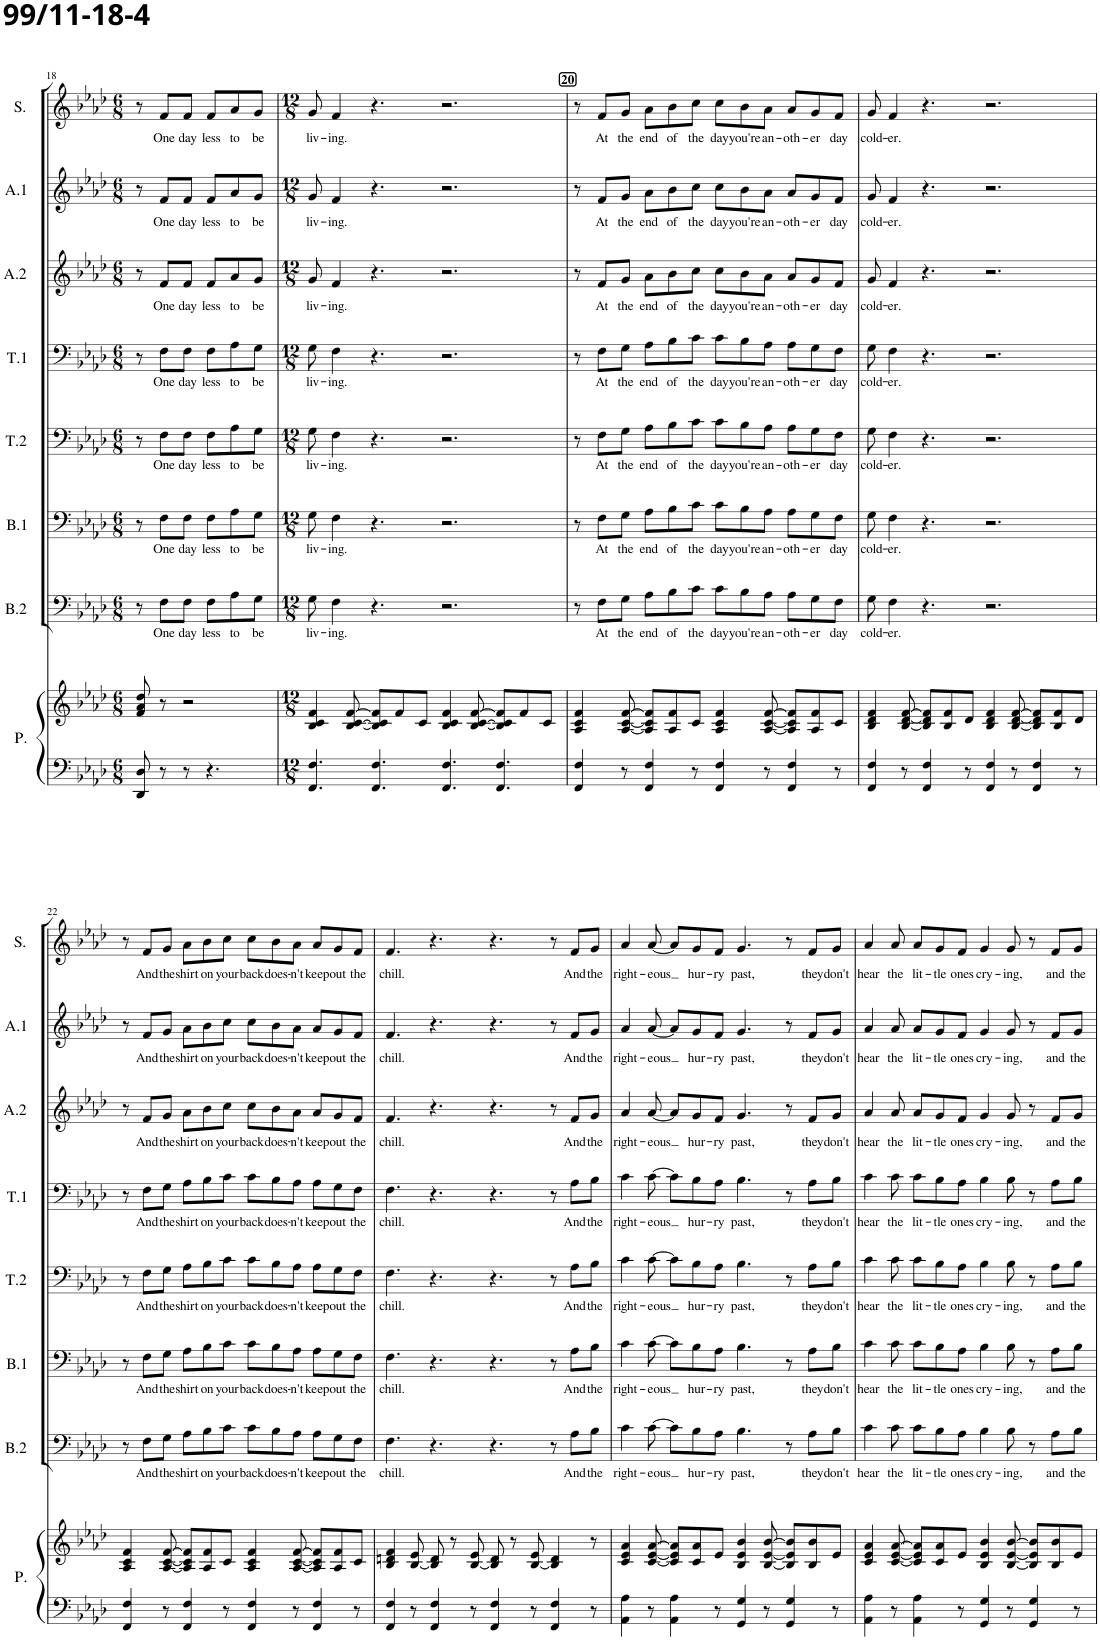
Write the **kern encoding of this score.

**kern	**kern	**kern	**text	**kern	**text	**kern	**text	**kern	**text	**kern	**text	**kern	**text	**kern	**text
*part8	*part8	*part7	*part7	*part6	*part6	*part5	*part5	*part4	*part4	*part3	*part3	*part2	*part2	*part1	*part1
*staff9	*staff8	*staff7	*staff7	*staff6	*staff6	*staff5	*staff5	*staff4	*staff4	*staff3	*staff3	*staff2	*staff2	*staff1	*staff1
*I"Piano	*	*I"Bass 2	*	*I"Bass 1	*	*I"Tenor 2	*	*I"Tenor 1	*	*I"Alto 2	*	*I"Alto 1	*	*I"Soprano	*
*I'P.	*	*I'B.2	*	*I'B.1	*	*I'T.2	*	*I'T.1	*	*I'A.2	*	*I'A.1	*	*I'S.	*
!!LO:PB:g=z
*clefF4	*clefG2	*clefF4	*	*clefF4	*	*clefF4	*	*clefF4	*	*clefG2	*	*clefG2	*	*clefG2	*
*k[b-e-a-d-]	*k[b-e-a-d-]	*k[b-e-a-d-]	*	*k[b-e-a-d-]	*	*k[b-e-a-d-]	*	*k[b-e-a-d-]	*	*k[b-e-a-d-]	*	*k[b-e-a-d-]	*	*k[b-e-a-d-]	*
*M6/8	*M6/8	*M6/8	*	*M6/8	*	*M6/8	*	*M6/8	*	*M6/8	*	*M6/8	*	*M6/8	*
=18	=18	=18	=18	=18	=18	=18	=18	=18	=18	=18	=18	=18	=18	=18	=18
8DD-/ 8D-/	8f/ 8a-/ 8dd-/	8r	.	8r	.	8r	.	8r	.	8r	.	8r	.	8r	.
!	!	!	!LO:LY:b	!	!LO:LY:b	!	!LO:LY:b	!	!LO:LY:b	!	!LO:LY:b	!	!LO:LY:b	!	!LO:LY:b
8r	8r	8F\L	One	8F\L	One	8F\L	One	8F\L	One	8f/L	One	8f/L	One	8f/L	One
!	!	!	!LO:LY:b	!	!LO:LY:b	!	!LO:LY:b	!	!LO:LY:b	!	!LO:LY:b	!	!LO:LY:b	!	!LO:LY:b
8r	2r	8F\J	day	8F\J	day	8F\J	day	8F\J	day	8f/J	day	8f/J	day	8f/J	day
!	!	!	!LO:LY:b	!	!LO:LY:b	!	!LO:LY:b	!	!LO:LY:b	!	!LO:LY:b	!	!LO:LY:b	!	!LO:LY:b
4.r	.	8F\L	less	8F\L	less	8F\L	less	8F\L	less	8f/L	less	8f/L	less	8f/L	less
!	!	!	!LO:LY:b	!	!LO:LY:b	!	!LO:LY:b	!	!LO:LY:b	!	!LO:LY:b	!	!LO:LY:b	!	!LO:LY:b
.	.	8A-\	to	8A-\	to	8A-\	to	8A-\	to	8a-/	to	8a-/	to	8a-/	to
!	!	!	!LO:LY:b	!	!LO:LY:b	!	!LO:LY:b	!	!LO:LY:b	!	!LO:LY:b	!	!LO:LY:b	!	!LO:LY:b
.	.	8G\J	be	8G\J	be	8G\J	be	8G\J	be	8g/J	be	8g/J	be	8g/J	be
=19	=19	=19	=19	=19	=19	=19	=19	=19	=19	=19	=19	=19	=19	=19	=19
*M12/8	*M12/8	*M12/8	*	*M12/8	*	*M12/8	*	*M12/8	*	*M12/8	*	*M12/8	*	*M12/8	*
!	!	!	!LO:LY:b	!	!LO:LY:b	!	!LO:LY:b	!	!LO:LY:b	!	!LO:LY:b	!	!LO:LY:b	!	!LO:LY:b
4.FF/ 4.F/	4B-/ 4c/ 4f/	8G\	liv-	8G\	liv-	8G\	liv-	8G\	liv-	8g/	liv-	8g/	liv-	8g/	liv-
!	!	!	!LO:LY:b	!	!LO:LY:b	!	!LO:LY:b	!	!LO:LY:b	!	!LO:LY:b	!	!LO:LY:b	!	!LO:LY:b
.	.	4F\	-ing.	4F\	-ing.	4F\	-ing.	4F\	-ing.	4f/	-ing.	4f/	-ing.	4f/	-ing.
.	[8B-/ [8c/ [8f/	.	.	.	.	.	.	.	.	.	.	.	.	.	.
4.FF/ 4.F/	8B-/] 8c/] 8f/]L	4.r	.	4.r	.	4.r	.	4.r	.	4.r	.	4.r	.	4.r	.
.	8f/	.	.	.	.	.	.	.	.	.	.	.	.	.	.
.	8c/J	.	.	.	.	.	.	.	.	.	.	.	.	.	.
4.FF/ 4.F/	4B-/ 4c/ 4f/	2.r	.	2.r	.	2.r	.	2.r	.	2.r	.	2.r	.	2.r	.
.	[8B-/ [8c/ [8f/	.	.	.	.	.	.	.	.	.	.	.	.	.	.
4.FF/ 4.F/	8B-/] 8c/] 8f/]L	.	.	.	.	.	.	.	.	.	.	.	.	.	.
.	8f/	.	.	.	.	.	.	.	.	.	.	.	.	.	.
.	8c/J	.	.	.	.	.	.	.	.	.	.	.	.	.	.
!!LO:REH:place=s1:a:B:cj:t=20
=20	=20	=20	=20	=20	=20	=20	=20	=20	=20	=20	=20	=20	=20	=20	=20
4FF/ 4F/	4A-/ 4c/ 4f/	8r	.	8r	.	8r	.	8r	.	8r	.	8r	.	8r	.
!	!	!	!LO:LY:b	!	!LO:LY:b	!	!LO:LY:b	!	!LO:LY:b	!	!LO:LY:b	!	!LO:LY:b	!	!LO:LY:b
.	.	8F\L	At	8F\L	At	8F\L	At	8F\L	At	8f/L	At	8f/L	At	8f/L	At
!	!	!	!LO:LY:b	!	!LO:LY:b	!	!LO:LY:b	!	!LO:LY:b	!	!LO:LY:b	!	!LO:LY:b	!	!LO:LY:b
8r	[8A-/ [8c/ [8f/	8G\J	the	8G\J	the	8G\J	the	8G\J	the	8g/J	the	8g/J	the	8g/J	the
!	!	!	!LO:LY:b	!	!LO:LY:b	!	!LO:LY:b	!	!LO:LY:b	!	!LO:LY:b	!	!LO:LY:b	!	!LO:LY:b
4FF/ 4F/	8A-/] 8c/] 8f/]L	8A-\L	end	8A-\L	end	8A-\L	end	8A-\L	end	8a-\L	end	8a-\L	end	8a-\L	end
!	!	!	!LO:LY:b	!	!LO:LY:b	!	!LO:LY:b	!	!LO:LY:b	!	!LO:LY:b	!	!LO:LY:b	!	!LO:LY:b
.	8A-/ 8f/	8B-\	of	8B-\	of	8B-\	of	8B-\	of	8b-\	of	8b-\	of	8b-\	of
!	!	!	!LO:LY:b	!	!LO:LY:b	!	!LO:LY:b	!	!LO:LY:b	!	!LO:LY:b	!	!LO:LY:b	!	!LO:LY:b
8r	8c/J	8c\J	the	8c\J	the	8c\J	the	8c\J	the	8cc\J	the	8cc\J	the	8cc\J	the
!	!	!	!LO:LY:b	!	!LO:LY:b	!	!LO:LY:b	!	!LO:LY:b	!	!LO:LY:b	!	!LO:LY:b	!	!LO:LY:b
4FF/ 4F/	4A-/ 4c/ 4f/	8c\L	day	8c\L	day	8c\L	day	8c\L	day	8cc\L	day	8cc\L	day	8cc\L	day
!	!	!	!LO:LY:b	!	!LO:LY:b	!	!LO:LY:b	!	!LO:LY:b	!	!LO:LY:b	!	!LO:LY:b	!	!LO:LY:b
.	.	8B-\	you're	8B-\	you're	8B-\	you're	8B-\	you're	8b-\	you're	8b-\	you're	8b-\	you're
!	!	!	!LO:LY:b	!	!LO:LY:b	!	!LO:LY:b	!	!LO:LY:b	!	!LO:LY:b	!	!LO:LY:b	!	!LO:LY:b
8r	[8A-/ [8c/ [8f/	8A-\J	an-	8A-\J	an-	8A-\J	an-	8A-\J	an-	8a-\J	an-	8a-\J	an-	8a-\J	an-
!	!	!	!LO:LY:b	!	!LO:LY:b	!	!LO:LY:b	!	!LO:LY:b	!	!LO:LY:b	!	!LO:LY:b	!	!LO:LY:b
4FF/ 4F/	8A-/] 8c/] 8f/]L	8A-\L	-oth-	8A-\L	-oth-	8A-\L	-oth-	8A-\L	-oth-	8a-/L	-oth-	8a-/L	-oth-	8a-/L	-oth-
!	!	!	!LO:LY:b	!	!LO:LY:b	!	!LO:LY:b	!	!LO:LY:b	!	!LO:LY:b	!	!LO:LY:b	!	!LO:LY:b
.	8A-/ 8f/	8G\	-er	8G\	-er	8G\	-er	8G\	-er	8g/	-er	8g/	-er	8g/	-er
!	!	!	!LO:LY:b	!	!LO:LY:b	!	!LO:LY:b	!	!LO:LY:b	!	!LO:LY:b	!	!LO:LY:b	!	!LO:LY:b
8r	8c/J	8F\J	day	8F\J	day	8F\J	day	8F\J	day	8f/J	day	8f/J	day	8f/J	day
=21	=21	=21	=21	=21	=21	=21	=21	=21	=21	=21	=21	=21	=21	=21	=21
!	!	!	!LO:LY:b	!	!LO:LY:b	!	!LO:LY:b	!	!LO:LY:b	!	!LO:LY:b	!	!LO:LY:b	!	!LO:LY:b
4FF/ 4F/	4B-/ 4d-/ 4f/	8G\	cold-	8G\	cold-	8G\	cold-	8G\	cold-	8g/	cold-	8g/	cold-	8g/	cold-
!	!	!	!LO:LY:b	!	!LO:LY:b	!	!LO:LY:b	!	!LO:LY:b	!	!LO:LY:b	!	!LO:LY:b	!	!LO:LY:b
.	.	4F\	-er.	4F\	-er.	4F\	-er.	4F\	-er.	4f/	-er.	4f/	-er.	4f/	-er.
8r	[8B-/ [8d-/ [8f/	.	.	.	.	.	.	.	.	.	.	.	.	.	.
4FF/ 4F/	8B-/] 8d-/] 8f/]L	4.r	.	4.r	.	4.r	.	4.r	.	4.r	.	4.r	.	4.r	.
.	8B-/ 8f/	.	.	.	.	.	.	.	.	.	.	.	.	.	.
8r	8d-/J	.	.	.	.	.	.	.	.	.	.	.	.	.	.
4FF/ 4F/	4B-/ 4d-/ 4f/	2.r	.	2.r	.	2.r	.	2.r	.	2.r	.	2.r	.	2.r	.
8r	[8B-/ [8d-/ [8f/	.	.	.	.	.	.	.	.	.	.	.	.	.	.
4FF/ 4F/	8B-/] 8d-/] 8f/]L	.	.	.	.	.	.	.	.	.	.	.	.	.	.
.	8B-/ 8f/	.	.	.	.	.	.	.	.	.	.	.	.	.	.
8r	8d-/J	.	.	.	.	.	.	.	.	.	.	.	.	.	.
!!LO:LB:g=z
=22	=22	=22	=22	=22	=22	=22	=22	=22	=22	=22	=22	=22	=22	=22	=22
4FF/ 4F/	4A-/ 4c/ 4f/	8r	.	8r	.	8r	.	8r	.	8r	.	8r	.	8r	.
!	!	!	!LO:LY:b	!	!LO:LY:b	!	!LO:LY:b	!	!LO:LY:b	!	!LO:LY:b	!	!LO:LY:b	!	!LO:LY:b
.	.	8F\L	And	8F\L	And	8F\L	And	8F\L	And	8f/L	And	8f/L	And	8f/L	And
!	!	!	!LO:LY:b	!	!LO:LY:b	!	!LO:LY:b	!	!LO:LY:b	!	!LO:LY:b	!	!LO:LY:b	!	!LO:LY:b
8r	[8A-/ [8c/ [8f/	8G\J	the	8G\J	the	8G\J	the	8G\J	the	8g/J	the	8g/J	the	8g/J	the
!	!	!	!LO:LY:b	!	!LO:LY:b	!	!LO:LY:b	!	!LO:LY:b	!	!LO:LY:b	!	!LO:LY:b	!	!LO:LY:b
4FF/ 4F/	8A-/] 8c/] 8f/]L	8A-\L	shirt	8A-\L	shirt	8A-\L	shirt	8A-\L	shirt	8a-\L	shirt	8a-\L	shirt	8a-\L	shirt
!	!	!	!LO:LY:b	!	!LO:LY:b	!	!LO:LY:b	!	!LO:LY:b	!	!LO:LY:b	!	!LO:LY:b	!	!LO:LY:b
.	8A-/ 8f/	8B-\	on	8B-\	on	8B-\	on	8B-\	on	8b-\	on	8b-\	on	8b-\	on
!	!	!	!LO:LY:b	!	!LO:LY:b	!	!LO:LY:b	!	!LO:LY:b	!	!LO:LY:b	!	!LO:LY:b	!	!LO:LY:b
8r	8c/J	8c\J	your	8c\J	your	8c\J	your	8c\J	your	8cc\J	your	8cc\J	your	8cc\J	your
!	!	!	!LO:LY:b	!	!LO:LY:b	!	!LO:LY:b	!	!LO:LY:b	!	!LO:LY:b	!	!LO:LY:b	!	!LO:LY:b
4FF/ 4F/	4A-/ 4c/ 4f/	8c\L	back	8c\L	back	8c\L	back	8c\L	back	8cc\L	back	8cc\L	back	8cc\L	back
!	!	!	!LO:LY:b	!	!LO:LY:b	!	!LO:LY:b	!	!LO:LY:b	!	!LO:LY:b	!	!LO:LY:b	!	!LO:LY:b
.	.	8B-\	does-	8B-\	does-	8B-\	does-	8B-\	does-	8b-\	does-	8b-\	does-	8b-\	does-
!	!	!	!LO:LY:b	!	!LO:LY:b	!	!LO:LY:b	!	!LO:LY:b	!	!LO:LY:b	!	!LO:LY:b	!	!LO:LY:b
8r	[8A-/ [8c/ [8f/	8A-\J	-n't	8A-\J	-n't	8A-\J	-n't	8A-\J	-n't	8a-\J	-n't	8a-\J	-n't	8a-\J	-n't
!	!	!	!LO:LY:b	!	!LO:LY:b	!	!LO:LY:b	!	!LO:LY:b	!	!LO:LY:b	!	!LO:LY:b	!	!LO:LY:b
4FF/ 4F/	8A-/] 8c/] 8f/]L	8A-\L	keep	8A-\L	keep	8A-\L	keep	8A-\L	keep	8a-/L	keep	8a-/L	keep	8a-/L	keep
!	!	!	!LO:LY:b	!	!LO:LY:b	!	!LO:LY:b	!	!LO:LY:b	!	!LO:LY:b	!	!LO:LY:b	!	!LO:LY:b
.	8A-/ 8f/	8G\	out	8G\	out	8G\	out	8G\	out	8g/	out	8g/	out	8g/	out
!	!	!	!LO:LY:b	!	!LO:LY:b	!	!LO:LY:b	!	!LO:LY:b	!	!LO:LY:b	!	!LO:LY:b	!	!LO:LY:b
8r	8c/J	8F\J	the	8F\J	the	8F\J	the	8F\J	the	8f/J	the	8f/J	the	8f/J	the
=23	=23	=23	=23	=23	=23	=23	=23	=23	=23	=23	=23	=23	=23	=23	=23
!	!	!	!LO:LY:b	!	!LO:LY:b	!	!LO:LY:b	!	!LO:LY:b	!	!LO:LY:b	!	!LO:LY:b	!	!LO:LY:b
4FF/ 4F/	4B-/ 4dn/ 4f/	4.F\	chill.	4.F\	chill.	4.F\	chill.	4.F\	chill.	4.f/	chill.	4.f/	chill.	4.f/	chill.
8r	[8B-/ 8e-/	.	.	.	.	.	.	.	.	.	.	.	.	.	.
4FF/ 4F/	8B-/] 8d/	4.r	.	4.r	.	4.r	.	4.r	.	4.r	.	4.r	.	4.r	.
.	8r	.	.	.	.	.	.	.	.	.	.	.	.	.	.
8r	[8B-/ 8e-/	.	.	.	.	.	.	.	.	.	.	.	.	.	.
4FF/ 4F/	8B-/] 8d/	4.r	.	4.r	.	4.r	.	4.r	.	4.r	.	4.r	.	4.r	.
.	8r	.	.	.	.	.	.	.	.	.	.	.	.	.	.
8r	[8B-/ 8e-/	.	.	.	.	.	.	.	.	.	.	.	.	.	.
4FF/ 4F/	4B-/] 4d/	8r	.	8r	.	8r	.	8r	.	8r	.	8r	.	8r	.
!	!	!	!LO:LY:b	!	!LO:LY:b	!	!LO:LY:b	!	!LO:LY:b	!	!LO:LY:b	!	!LO:LY:b	!	!LO:LY:b
.	.	8A-\L	And	8A-\L	And	8A-\L	And	8A-\L	And	8f/L	And	8f/L	And	8f/L	And
!	!	!	!LO:LY:b	!	!LO:LY:b	!	!LO:LY:b	!	!LO:LY:b	!	!LO:LY:b	!	!LO:LY:b	!	!LO:LY:b
8r	8r	8B-\J	the	8B-\J	the	8B-\J	the	8B-\J	the	8g/J	the	8g/J	the	8g/J	the
=24	=24	=24	=24	=24	=24	=24	=24	=24	=24	=24	=24	=24	=24	=24	=24
!	!	!	!LO:LY:b	!	!LO:LY:b	!	!LO:LY:b	!	!LO:LY:b	!	!LO:LY:b	!	!LO:LY:b	!	!LO:LY:b
4AA-\ 4A-\	4c/ 4e-/ 4a-/	4c\	right-	4c\	right-	4c\	right-	4c\	right-	4a-/	right-	4a-/	right-	4a-/	right-
!	!	!	!LO:LY:b	!	!LO:LY:b	!	!LO:LY:b	!	!LO:LY:b	!	!LO:LY:b	!	!LO:LY:b	!	!LO:LY:b
8r	[8c/ [8e-/ [8a-/	[8c\	-eous	[8c\	-eous	[8c\	-eous	[8c\	-eous	[8a-/	-eous	[8a-/	-eous	[8a-/	-eous
4AA-\ 4A-\	8c/] 8e-/] 8a-/]L	8c\L]	.	8c\L]	.	8c\L]	.	8c\L]	.	8a-/L]	.	8a-/L]	.	8a-/L]	.
!	!	!	!LO:LY:b	!	!LO:LY:b	!	!LO:LY:b	!	!LO:LY:b	!	!LO:LY:b	!	!LO:LY:b	!	!LO:LY:b
.	8c/ 8a-/	8B-\	hur-	8B-\	hur-	8B-\	hur-	8B-\	hur-	8g/	hur-	8g/	hur-	8g/	hur-
!	!	!	!LO:LY:b	!	!LO:LY:b	!	!LO:LY:b	!	!LO:LY:b	!	!LO:LY:b	!	!LO:LY:b	!	!LO:LY:b
8r	8e-/J	8A-\J	-ry	8A-\J	-ry	8A-\J	-ry	8A-\J	-ry	8f/J	-ry	8f/J	-ry	8f/J	-ry
!	!	!	!LO:LY:b	!	!LO:LY:b	!	!LO:LY:b	!	!LO:LY:b	!	!LO:LY:b	!	!LO:LY:b	!	!LO:LY:b
4GG/ 4G/	4B-/ 4e-/ 4b-/	4.B-\	past,	4.B-\	past,	4.B-\	past,	4.B-\	past,	4.g/	past,	4.g/	past,	4.g/	past,
8r	[8B-/ [8e-/ [8b-/	.	.	.	.	.	.	.	.	.	.	.	.	.	.
4GG/ 4G/	8B-/] 8e-/] 8b-/]L	8r	.	8r	.	8r	.	8r	.	8r	.	8r	.	8r	.
!	!	!	!LO:LY:b	!	!LO:LY:b	!	!LO:LY:b	!	!LO:LY:b	!	!LO:LY:b	!	!LO:LY:b	!	!LO:LY:b
.	8B-/ 8b-/	8A-\L	they	8A-\L	they	8A-\L	they	8A-\L	they	8f/L	they	8f/L	they	8f/L	they
!	!	!	!LO:LY:b	!	!LO:LY:b	!	!LO:LY:b	!	!LO:LY:b	!	!LO:LY:b	!	!LO:LY:b	!	!LO:LY:b
8r	8e-/J	8B-\J	don't	8B-\J	don't	8B-\J	don't	8B-\J	don't	8g/J	don't	8g/J	don't	8g/J	don't
=25	=25	=25	=25	=25	=25	=25	=25	=25	=25	=25	=25	=25	=25	=25	=25
!	!	!	!LO:LY:b	!	!LO:LY:b	!	!LO:LY:b	!	!LO:LY:b	!	!LO:LY:b	!	!LO:LY:b	!	!LO:LY:b
4AA-\ 4A-\	4c/ 4e-/ 4a-/	4c\	hear	4c\	hear	4c\	hear	4c\	hear	4a-/	hear	4a-/	hear	4a-/	hear
!	!	!	!LO:LY:b	!	!LO:LY:b	!	!LO:LY:b	!	!LO:LY:b	!	!LO:LY:b	!	!LO:LY:b	!	!LO:LY:b
8r	[8c/ [8e-/ [8a-/	8c\	the	8c\	the	8c\	the	8c\	the	8a-/	the	8a-/	the	8a-/	the
!	!	!	!LO:LY:b	!	!LO:LY:b	!	!LO:LY:b	!	!LO:LY:b	!	!LO:LY:b	!	!LO:LY:b	!	!LO:LY:b
4AA-\ 4A-\	8c/] 8e-/] 8a-/]L	8c\L	lit-	8c\L	lit-	8c\L	lit-	8c\L	lit-	8a-/L	lit-	8a-/L	lit-	8a-/L	lit-
!	!	!	!LO:LY:b	!	!LO:LY:b	!	!LO:LY:b	!	!LO:LY:b	!	!LO:LY:b	!	!LO:LY:b	!	!LO:LY:b
.	8c/ 8a-/	8B-\	-tle	8B-\	-tle	8B-\	-tle	8B-\	-tle	8g/	-tle	8g/	-tle	8g/	-tle
!	!	!	!LO:LY:b	!	!LO:LY:b	!	!LO:LY:b	!	!LO:LY:b	!	!LO:LY:b	!	!LO:LY:b	!	!LO:LY:b
8r	8e-/J	8A-\J	ones	8A-\J	ones	8A-\J	ones	8A-\J	ones	8f/J	ones	8f/J	ones	8f/J	ones
!	!	!	!LO:LY:b	!	!LO:LY:b	!	!LO:LY:b	!	!LO:LY:b	!	!LO:LY:b	!	!LO:LY:b	!	!LO:LY:b
4GG/ 4G/	4B-/ 4e-/ 4b-/	4B-\	cry-	4B-\	cry-	4B-\	cry-	4B-\	cry-	4g/	cry-	4g/	cry-	4g/	cry-
!	!	!	!LO:LY:b	!	!LO:LY:b	!	!LO:LY:b	!	!LO:LY:b	!	!LO:LY:b	!	!LO:LY:b	!	!LO:LY:b
8r	[8B-/ [8e-/ [8b-/	8B-\	-ing,	8B-\	-ing,	8B-\	-ing,	8B-\	-ing,	8g/	-ing,	8g/	-ing,	8g/	-ing,
4GG/ 4G/	8B-/] 8e-/] 8b-/]L	8r	.	8r	.	8r	.	8r	.	8r	.	8r	.	8r	.
!	!	!	!LO:LY:b	!	!LO:LY:b	!	!LO:LY:b	!	!LO:LY:b	!	!LO:LY:b	!	!LO:LY:b	!	!LO:LY:b
.	8B-/ 8b-/	8A-\L	and	8A-\L	and	8A-\L	and	8A-\L	and	8f/L	and	8f/L	and	8f/L	and
!	!	!	!LO:LY:b	!	!LO:LY:b	!	!LO:LY:b	!	!LO:LY:b	!	!LO:LY:b	!	!LO:LY:b	!	!LO:LY:b
8r	8e-/J	8B-\J	the	8B-\J	the	8B-\J	the	8B-\J	the	8g/J	the	8g/J	the	8g/J	the
=	=	=	=	=	=	=	=	=	=	=	=	=	=	=	=
*-	*-	*-	*-	*-	*-	*-	*-	*-	*-	*-	*-	*-	*-	*-	*-
